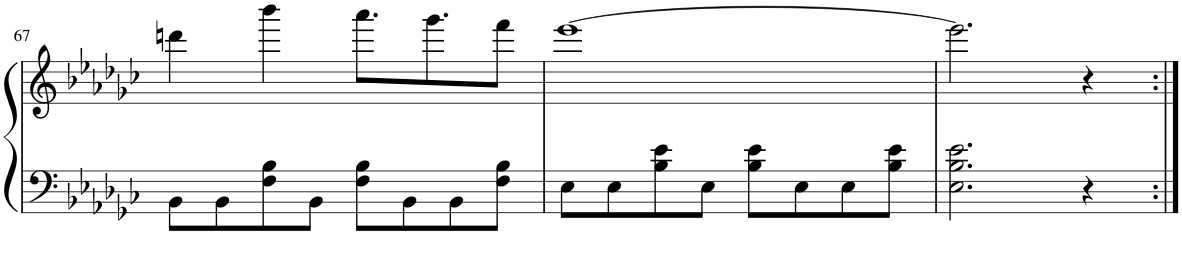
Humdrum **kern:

**kern	**kern
*part1	*part1
*staff2	*staff1
*I"Piano	*
*I'Pno.	*
!!LO:PB:g=z
*clefF4	*clefG2
*k[b-e-a-d-g-c-]	*k[b-e-a-d-g-c-]
*M4/4	*M4/4
*met(c)	*met(c)
=67	=67
8BB-\L	4dddn\
8BB-\	.
8F\ 8B-\	4bbb-\
8BB-\J	.
8F\ 8B-\L	8.aaa-\L
8BB-\	.
.	8.ggg-\
8BB-\	.
8F\ 8B-\J	8fff\J
=68	=68
8E-\L	[1eee-
8E-\	.
8B-\ 8e-\	.
8E-\J	.
8B-\ 8e-\L	.
8E-\	.
8E-\	.
8B-\ 8e-\J	.
=69	=69
2.E-\ 2.B-\ 2.e-\	2.eee-\]
4r	4r
=:|!	=:|!
*-	*-
